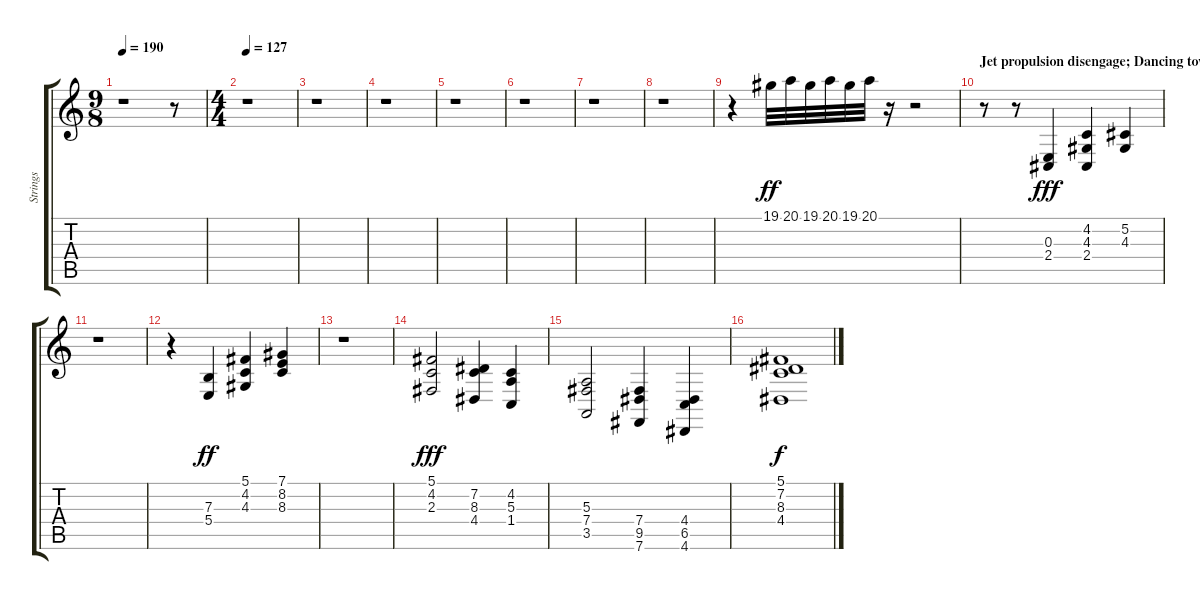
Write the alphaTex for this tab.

\track ("Strings" "Strings") {instrument stringensemble1}
\staff {score tabs}
\tuning (Db4 Ab3 E3 B2 Gb2 B1) {hide}
\ts (9 8)
\tempo 190
\clef g2
\ks c
r.1{dy f} r.8 |
\ts (4 4)
\section ("" "")
\tempo 127
r.1 |
r.1 |
r.1 |
r.1 |
r.1 |
r.1 |
r.1 |
r.4 19.1.32{dy ff} 20.1.32 19.1.32 20.1.32 19.1.32 20.1.32 r.16 r.2 |
\section ("" "Jet propulsion disengage; Dancing towards our future; A future of nothing; A future towards nothing")
r.8 r.8 (0.3 2.4).4{dy fff} (4.2 4.3 2.4).4 (5.2 4.3).4 |
r.1 |
r.4 (7.3 5.4).4{dy ff} (5.1 4.2 4.3).4 (7.1 8.2 8.3).4 |
r.1 |
(5.1 4.2 2.3).2{dy fff} (7.2 8.3 4.4).4 (4.2 5.3 1.4).4 |
(5.3 7.4 3.5).2 (7.4 9.5 7.6).4 (4.4 6.5 4.6).4 |
(5.1 7.2 8.3 4.4).1{dy f}
